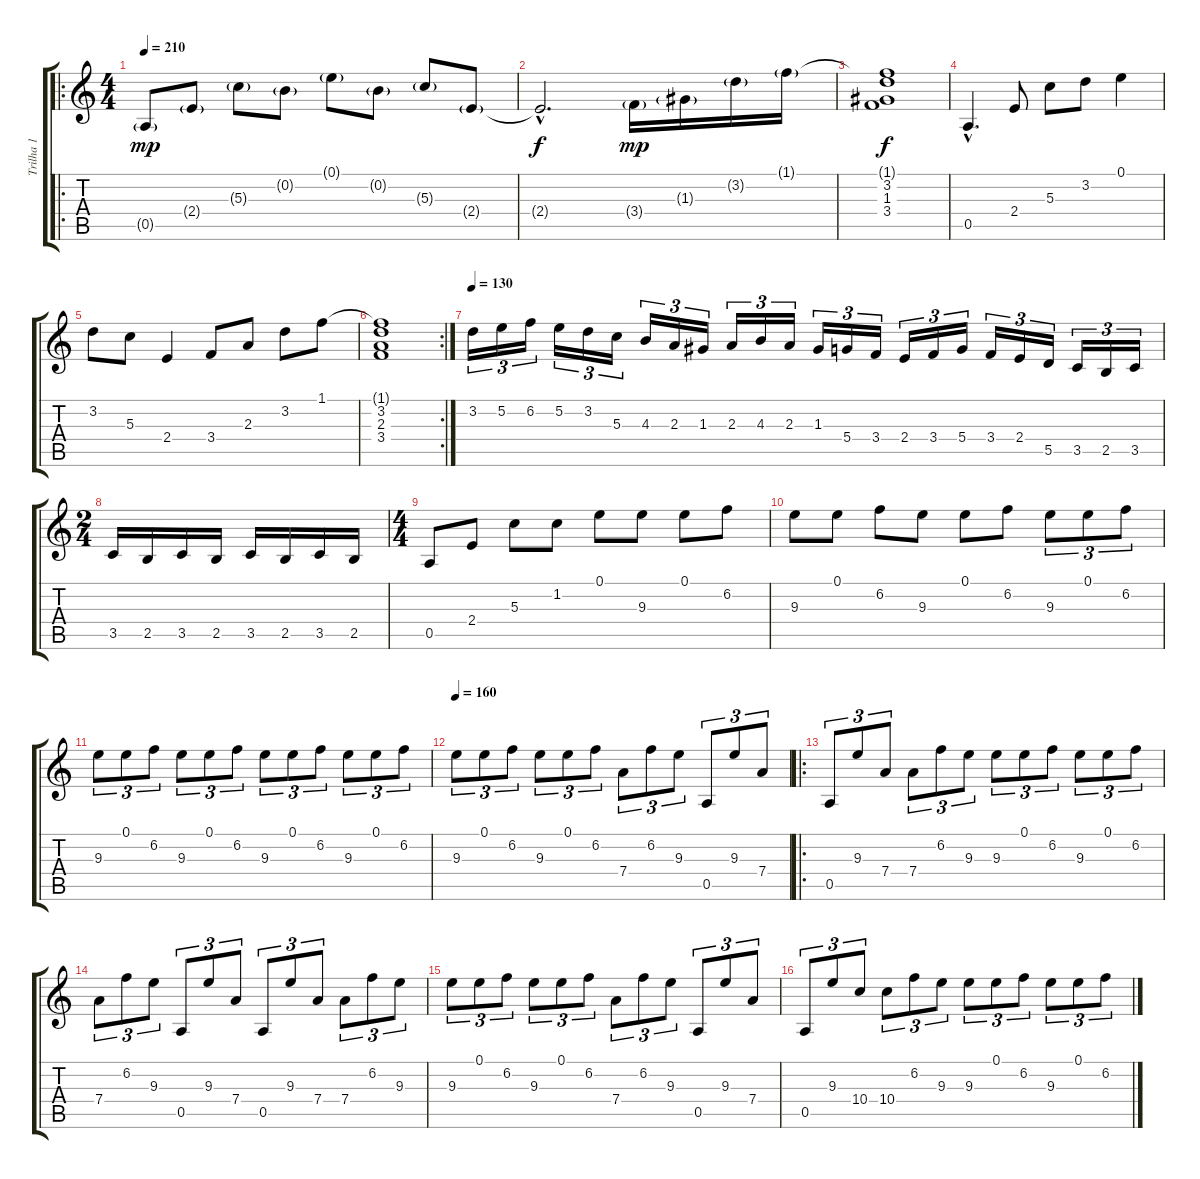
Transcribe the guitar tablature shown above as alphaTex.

\track ("Trilha 1" "Trilha 1") {instrument acousticguitarnylon}
\staff {score tabs}
\tuning (E4 B3 G3 D3 A2 E2) {hide}
\ro
\ts (4 4)
\tempo 210
\clef g2
\ks c
0.5{g}.8{dy mp instrument acousticguitarnylon} 2.4{g}.8 5.3{g}.8 0.2{g}.8 0.1{g}.8 0.2{g}.8 5.3{g}.8 2.4{g}.8 |
2.4{hac t}.2{d dy f} 3.4{g}.16{dy mp} 1.3{g}.16 3.2{g}.16 1.1{g}.16 |
(1.1{t} 3.2 1.3 3.4).1{dy f} |
0.5{hac}.4{d} 2.4.8 5.3.8 3.2.8 0.1.4 |
3.2.8 5.3.8 2.4.4 3.4.8 2.3.8 3.2.8 1.1.8 |
\rc 2
(1.1{t} 3.2 2.3 3.4).1 |
\tempo 130
3.2.16{tu (3 2)} 5.2.16{tu (3 2)} 6.2.16{tu (3 2)} 5.2.16{tu (3 2)} 3.2.16{tu (3 2)} 5.3.16{tu (3 2)} 4.3.16{tu (3 2)} 2.3.16{tu (3 2)} 1.3.16{tu (3 2)} 2.3.16{tu (3 2)} 4.3.16{tu (3 2)} 2.3.16{tu (3 2)} 1.3.16{tu (3 2)} 5.4.16{tu (3 2)} 3.4.16{tu (3 2)} 2.4.16{tu (3 2)} 3.4.16{tu (3 2)} 5.4.16{tu (3 2)} 3.4.16{tu (3 2)} 2.4.16{tu (3 2)} 5.5.16{tu (3 2)} 3.5.16{tu (3 2)} 2.5.16{tu (3 2)} 3.5.16{tu (3 2)} |
\ts (2 4)
3.5.16 2.5.16 3.5.16 2.5.16 3.5.16 2.5.16 3.5.16 2.5.16 |
\ts (4 4)
0.5.8 2.4.8 5.3.8 1.2.8 0.1.8 9.3.8 0.1.8 6.2.8 |
9.3.8 0.1.8 6.2.8 9.3.8 0.1.8 6.2.8 9.3.8{tu (3 2)} 0.1.8{tu (3 2)} 6.2.8{tu (3 2)} |
9.3.8{tu (3 2)} 0.1.8{tu (3 2)} 6.2.8{tu (3 2)} 9.3.8{tu (3 2)} 0.1.8{tu (3 2)} 6.2.8{tu (3 2)} 9.3.8{tu (3 2)} 0.1.8{tu (3 2)} 6.2.8{tu (3 2)} 9.3.8{tu (3 2)} 0.1.8{tu (3 2)} 6.2.8{tu (3 2)} |
\tempo 160
9.3.8{tu (3 2)} 0.1.8{tu (3 2)} 6.2.8{tu (3 2)} 9.3.8{tu (3 2)} 0.1.8{tu (3 2)} 6.2.8{tu (3 2)} 7.4.8{tu (3 2)} 6.2.8{tu (3 2)} 9.3.8{tu (3 2)} 0.5.8{tu (3 2)} 9.3.8{tu (3 2)} 7.4.8{tu (3 2)} |
\ro
0.5.8{tu (3 2)} 9.3.8{tu (3 2)} 7.4.8{tu (3 2)} 7.4.8{tu (3 2)} 6.2.8{tu (3 2)} 9.3.8{tu (3 2)} 9.3.8{tu (3 2)} 0.1.8{tu (3 2)} 6.2.8{tu (3 2)} 9.3.8{tu (3 2)} 0.1.8{tu (3 2)} 6.2.8{tu (3 2)} |
7.4.8{tu (3 2)} 6.2.8{tu (3 2)} 9.3.8{tu (3 2)} 0.5.8{tu (3 2)} 9.3.8{tu (3 2)} 7.4.8{tu (3 2)} 0.5.8{tu (3 2)} 9.3.8{tu (3 2)} 7.4.8{tu (3 2)} 7.4.8{tu (3 2)} 6.2.8{tu (3 2)} 9.3.8{tu (3 2)} |
9.3.8{tu (3 2)} 0.1.8{tu (3 2)} 6.2.8{tu (3 2)} 9.3.8{tu (3 2)} 0.1.8{tu (3 2)} 6.2.8{tu (3 2)} 7.4.8{tu (3 2)} 6.2.8{tu (3 2)} 9.3.8{tu (3 2)} 0.5.8{tu (3 2)} 9.3.8{tu (3 2)} 7.4.8{tu (3 2)} |
0.5.8{tu (3 2)} 9.3.8{tu (3 2)} 10.4.8{tu (3 2)} 10.4.8{tu (3 2)} 6.2.8{tu (3 2)} 9.3.8{tu (3 2)} 9.3.8{tu (3 2)} 0.1.8{tu (3 2)} 6.2.8{tu (3 2)} 9.3.8{tu (3 2)} 0.1.8{tu (3 2)} 6.2.8{tu (3 2)}
